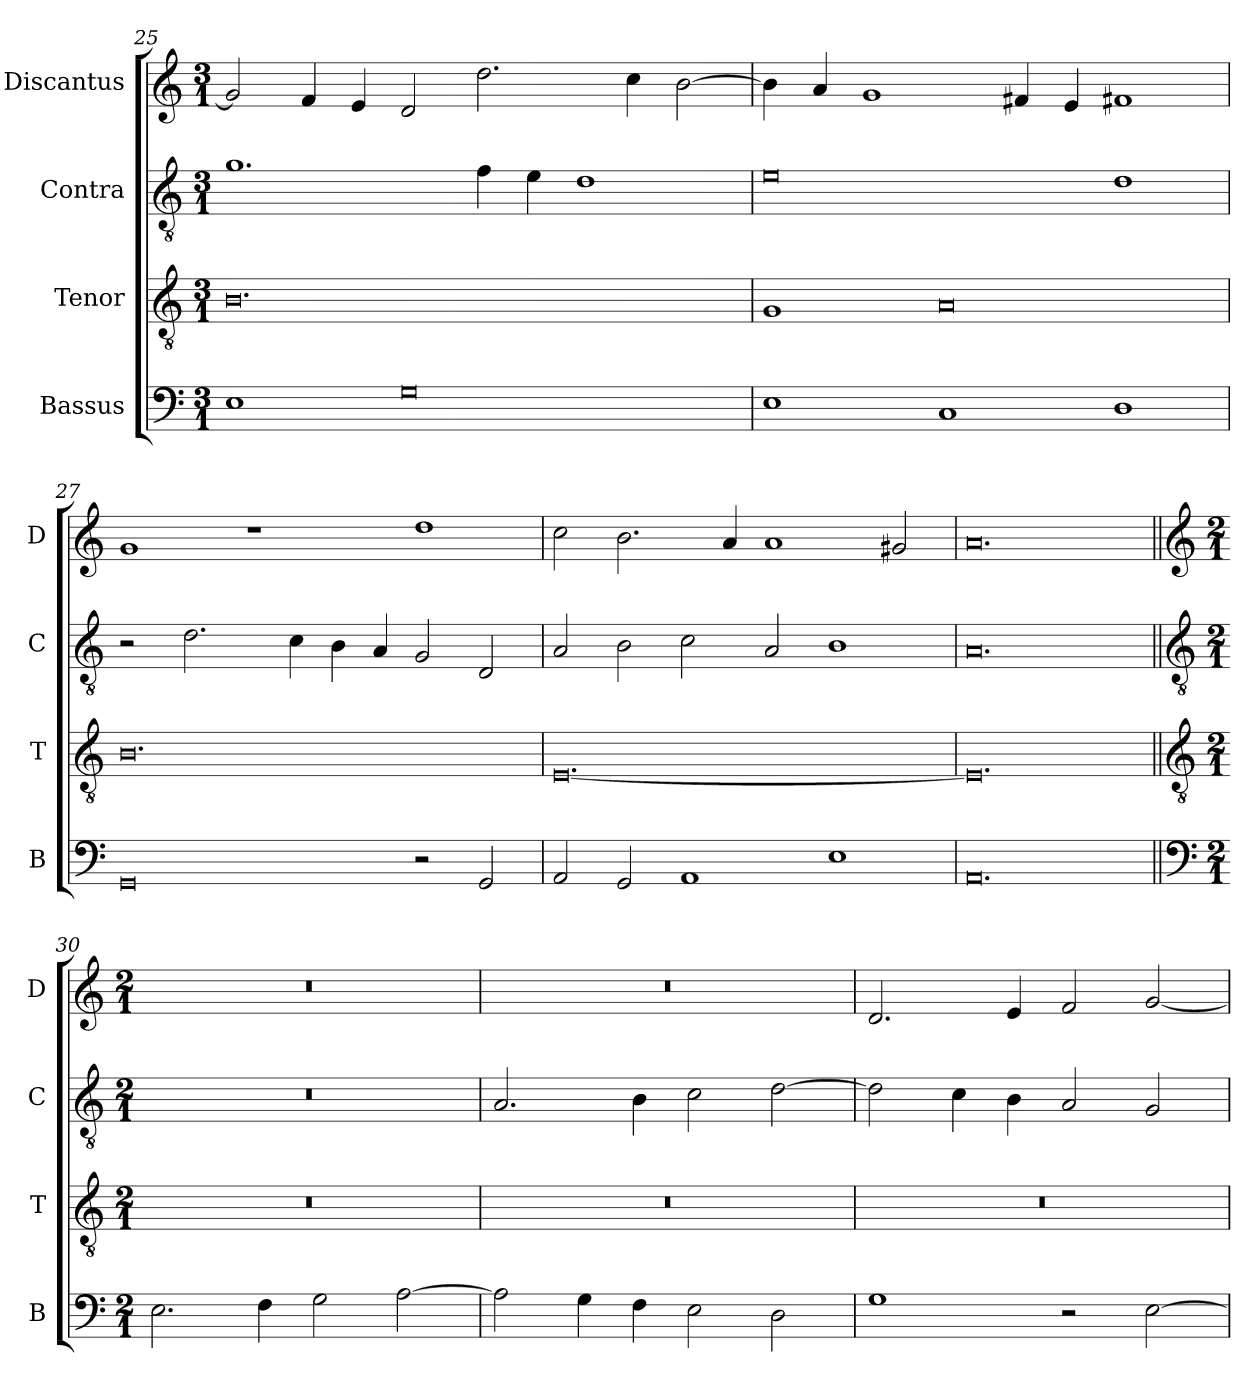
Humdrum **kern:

**kern	**kern	**kern	**kern
*part4	*part3	*part2	*part1
*staff4	*staff3	*staff2	*staff1
*I"Bassus	*I"Tenor	*I"Contra	*I"Discantus
*I'B	*I'T	*I'C	*I'D
*clefF4	*clefGv2	*clefGv2	*clefG2
*k[]	*k[]	*k[]	*k[]
*M3/1	*M3/1	*M3/1	*M3/1
=25	=25	=25	=25
1E	0.B	1.g	2g/]
.	.	.	4f/
.	.	.	4e/
0G	.	.	2d/
.	.	4f\	2.dd\
.	.	4e\	.
.	.	1d	.
.	.	.	4cc\
.	.	.	[2b\
=26	=26	=26	=26
1E	1G	0e	4b\]
.	.	.	4a/
.	.	.	1g
1C	0A	.	.
.	.	.	4f#X/
.	.	.	4e/
1D	.	1d	1f#X
=27	=27	=27	=27
0GG	0.B	2r	1g
.	.	2.d\	.
.	.	.	1r
.	.	4c\	.
.	.	4B\	.
.	.	4A/	.
2r	.	2G/	1dd
2GG/	.	2D/	.
=28	=28	=28	=28
2AA/	[0.E	2A/	2cc\
2GG/	.	2B\	2.b\
1AA	.	2c\	.
.	.	.	4a/
.	.	2A/	1a
1E	.	1B	.
.	.	.	2g#X/
=29	=29	=29	=29
0.AA	0.E]	0.A	0.a
!!LO:LB:g=z
=30||	=30||	=30||	=30||
*clefF4	*clefGv2	*clefGv2	*clefG2
*k[]	*k[]	*k[]	*k[]
*M2/1	*M2/1	*M2/1	*M2/1
2.E\	0r	0r	0r
4F\	.	.	.
2G\	.	.	.
[2A\	.	.	.
=31	=31	=31	=31
2A\]	0r	2.A/	0r
4G\	.	.	.
4F\	.	4B\	.
2E\	.	2c\	.
2D\	.	[2d\	.
=32	=32	=32	=32
1G	0r	2d\]	2.d/
.	.	4c\	.
.	.	4B\	4e/
2r	.	2A/	2f/
[2E\	.	2G/	[2g/
=	=	=	=
*-	*-	*-	*-
